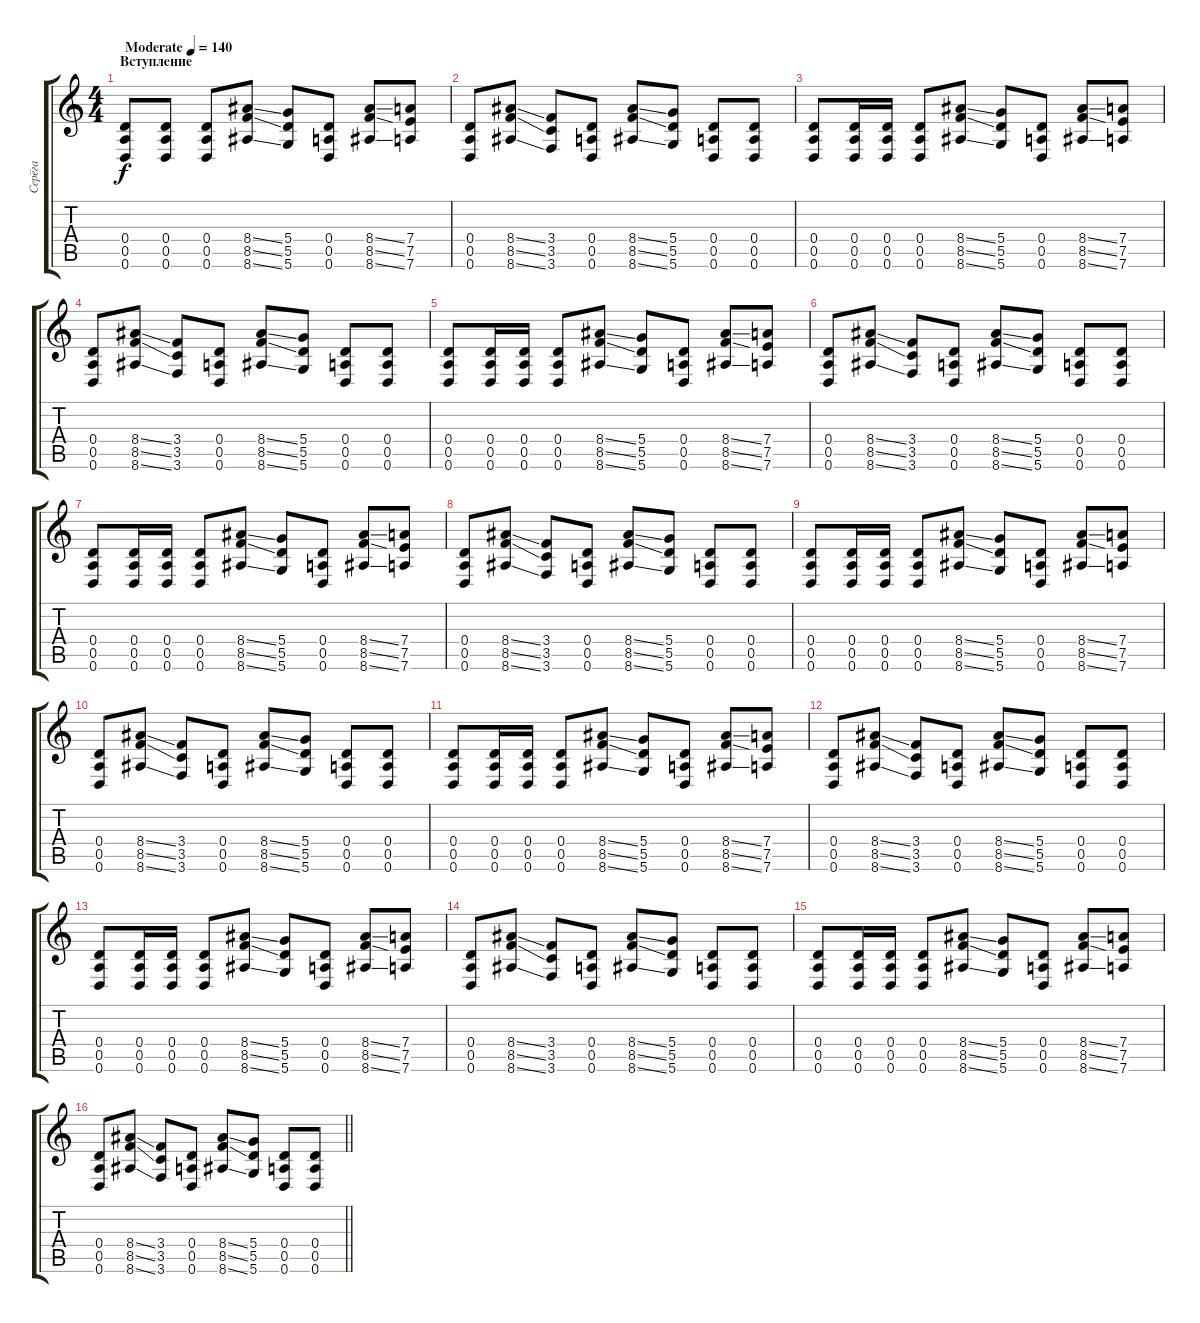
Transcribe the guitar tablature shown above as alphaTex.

\track ("Серёга" "Серёга") {instrument distortionguitar}
\staff {score tabs}
\tuning (E4 B3 G3 D3 A2 D2) {hide}
\ts (4 4)
\section ("" "Вступление")
\tempo (140 "Moderate")
\clef g2
\ks c
(0.4 0.5 0.6).8{dy f instrument distortionguitar} (0.4 0.5 0.6).8 (0.4 0.5 0.6).8 (8.4{ss} 8.5{ss} 8.6{ss}).8 (5.4 5.5 5.6).8 (0.4 0.5 0.6).8 (8.4{ss} 8.5{ss} 8.6{ss}).8 (7.4 7.5 7.6).8 |
(0.4 0.5 0.6).8 (8.4{ss} 8.5{ss} 8.6{ss}).8 (3.4 3.5 3.6).8 (0.4 0.5 0.6).8 (8.4{ss} 8.5{ss} 8.6{ss}).8 (5.4 5.5 5.6).8 (0.4 0.5 0.6).8 (0.4 0.5 0.6).8 |
(0.4 0.5 0.6).8 (0.4 0.5 0.6).16 (0.4 0.5 0.6).16 (0.4 0.5 0.6).8 (8.4{ss} 8.5{ss} 8.6{ss}).8 (5.4 5.5 5.6).8 (0.4 0.5 0.6).8 (8.4{ss} 8.5{ss} 8.6{ss}).8 (7.4 7.5 7.6).8 |
(0.4 0.5 0.6).8 (8.4{ss} 8.5{ss} 8.6{ss}).8 (3.4 3.5 3.6).8 (0.4 0.5 0.6).8 (8.4{ss} 8.5{ss} 8.6{ss}).8 (5.4 5.5 5.6).8 (0.4 0.5 0.6).8 (0.4 0.5 0.6).8 |
(0.4 0.5 0.6).8 (0.4 0.5 0.6).16 (0.4 0.5 0.6).16 (0.4 0.5 0.6).8 (8.4{ss} 8.5{ss} 8.6{ss}).8 (5.4 5.5 5.6).8 (0.4 0.5 0.6).8 (8.4{ss} 8.5{ss} 8.6{ss}).8 (7.4 7.5 7.6).8 |
(0.4 0.5 0.6).8 (8.4{ss} 8.5{ss} 8.6{ss}).8 (3.4 3.5 3.6).8 (0.4 0.5 0.6).8 (8.4{ss} 8.5{ss} 8.6{ss}).8 (5.4 5.5 5.6).8 (0.4 0.5 0.6).8 (0.4 0.5 0.6).8 |
(0.4 0.5 0.6).8 (0.4 0.5 0.6).16 (0.4 0.5 0.6).16 (0.4 0.5 0.6).8 (8.4{ss} 8.5{ss} 8.6{ss}).8 (5.4 5.5 5.6).8 (0.4 0.5 0.6).8 (8.4{ss} 8.5{ss} 8.6{ss}).8 (7.4 7.5 7.6).8 |
(0.4 0.5 0.6).8 (8.4{ss} 8.5{ss} 8.6{ss}).8 (3.4 3.5 3.6).8 (0.4 0.5 0.6).8 (8.4{ss} 8.5{ss} 8.6{ss}).8 (5.4 5.5 5.6).8 (0.4 0.5 0.6).8 (0.4 0.5 0.6).8 |
(0.4 0.5 0.6).8 (0.4 0.5 0.6).16 (0.4 0.5 0.6).16 (0.4 0.5 0.6).8 (8.4{ss} 8.5{ss} 8.6{ss}).8 (5.4 5.5 5.6).8 (0.4 0.5 0.6).8 (8.4{ss} 8.5{ss} 8.6{ss}).8 (7.4 7.5 7.6).8 |
(0.4 0.5 0.6).8 (8.4{ss} 8.5{ss} 8.6{ss}).8 (3.4 3.5 3.6).8 (0.4 0.5 0.6).8 (8.4{ss} 8.5{ss} 8.6{ss}).8 (5.4 5.5 5.6).8 (0.4 0.5 0.6).8 (0.4 0.5 0.6).8 |
(0.4 0.5 0.6).8 (0.4 0.5 0.6).16 (0.4 0.5 0.6).16 (0.4 0.5 0.6).8 (8.4{ss} 8.5{ss} 8.6{ss}).8 (5.4 5.5 5.6).8 (0.4 0.5 0.6).8 (8.4{ss} 8.5{ss} 8.6{ss}).8 (7.4 7.5 7.6).8 |
(0.4 0.5 0.6).8 (8.4{ss} 8.5{ss} 8.6{ss}).8 (3.4 3.5 3.6).8 (0.4 0.5 0.6).8 (8.4{ss} 8.5{ss} 8.6{ss}).8 (5.4 5.5 5.6).8 (0.4 0.5 0.6).8 (0.4 0.5 0.6).8 |
(0.4 0.5 0.6).8 (0.4 0.5 0.6).16 (0.4 0.5 0.6).16 (0.4 0.5 0.6).8 (8.4{ss} 8.5{ss} 8.6{ss}).8 (5.4 5.5 5.6).8 (0.4 0.5 0.6).8 (8.4{ss} 8.5{ss} 8.6{ss}).8 (7.4 7.5 7.6).8 |
(0.4 0.5 0.6).8 (8.4{ss} 8.5{ss} 8.6{ss}).8 (3.4 3.5 3.6).8 (0.4 0.5 0.6).8 (8.4{ss} 8.5{ss} 8.6{ss}).8 (5.4 5.5 5.6).8 (0.4 0.5 0.6).8 (0.4 0.5 0.6).8 |
(0.4 0.5 0.6).8 (0.4 0.5 0.6).16 (0.4 0.5 0.6).16 (0.4 0.5 0.6).8 (8.4{ss} 8.5{ss} 8.6{ss}).8 (5.4 5.5 5.6).8 (0.4 0.5 0.6).8 (8.4{ss} 8.5{ss} 8.6{ss}).8 (7.4 7.5 7.6).8 |
\barLineRight lightlight
(0.4 0.5 0.6).8 (8.4{ss} 8.5{ss} 8.6{ss}).8 (3.4 3.5 3.6).8 (0.4 0.5 0.6).8 (8.4{ss} 8.5{ss} 8.6{ss}).8 (5.4 5.5 5.6).8 (0.4 0.5 0.6).8 (0.4 0.5 0.6).8
